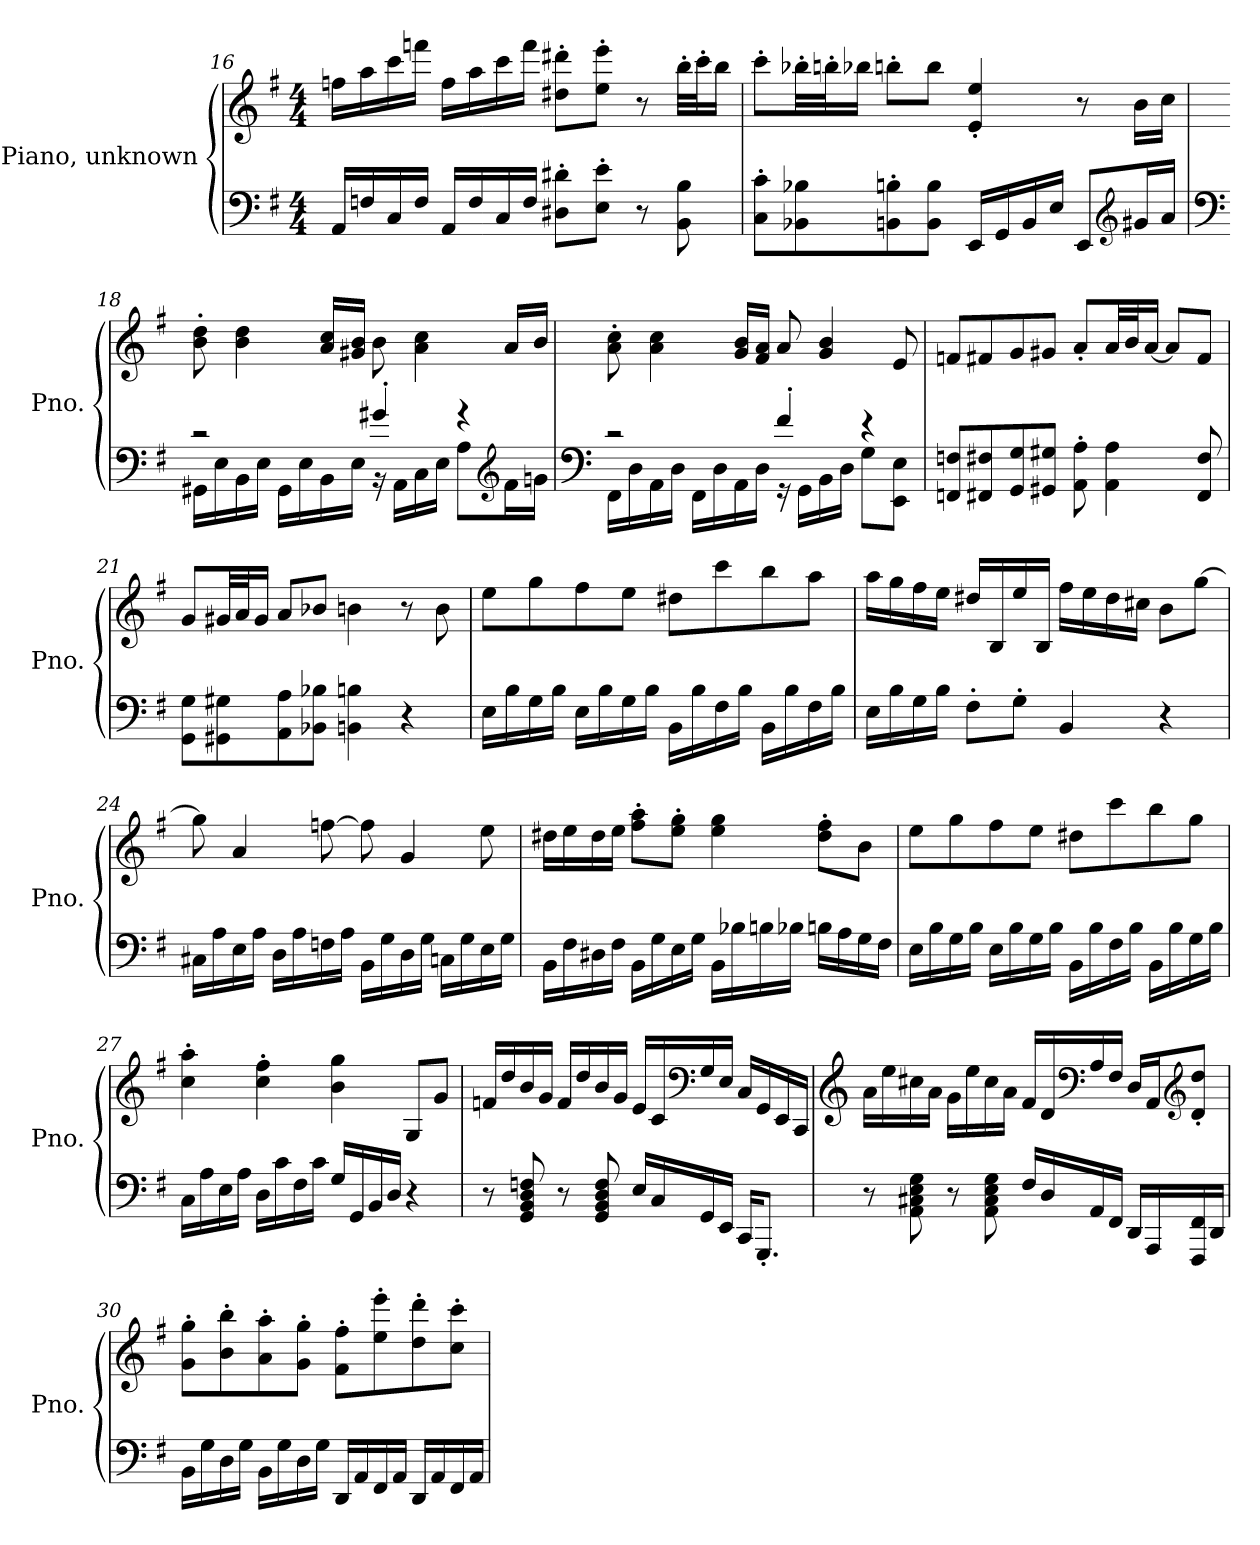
**kern	**kern
*part1	*part1
*staff2	*staff1
*I"Piano, unknown	*
*I'Pno.	*
!!LO:LB:g=z
*clefF4	*clefG2
*k[f#]	*k[f#]
*M4/4	*M4/4
=16	=16
16AA/LL	16ffn\LL
16Fn/	16aa\
16C/	16ccc\
16F/JJ	16fffn\JJ
16AA/LL	16ff\LL
16F/	16aa\
16C/	16ccc\
16F/JJ	16fff\JJ
8D#X\' 8d#X\'L	8dd#X\' 8ddd#X\'L
8E\' 8e\'J	8ee\' 8eee\'J
8r	8r
8BB\ 8B\	32bb'\LLL
.	32ccc'\J
.	16bb\JJ
=17	=17
8C\' 8c\'L	8ccc'\L
8BB-X\ 8B-X\	32bb-X'\LL
.	32bbn'\J
.	16bb-X\JJ
8BBn\' 8Bn\'	8bbn'\L
8BB\ 8B\J	8bb\J
16EE/LL	4e/' 4ee/'
16GG/	.
16BB/	.
16E/JJ	.
8EE/L	8r
*clefG2	*
16g#X/L	16b\LL
16a/JJ	16cc\JJ
!!LO:LB:g=z
=18	=18
*clefF4	*
*^	*
2r	16GG#X\LL	8b\' 8dd\'
.	16E\	.
.	16BB\	4b\ 4dd\
.	16E\JJ	.
.	16GG#\LL	.
.	16E\	.
.	16BB\	16a/ 16cc/LL
.	16E\JJ	16g#X/ 16b/JJ
4g#X'/	16r	8b\
.	16AA\LL	.
.	16C\	4a\ 4cc\
.	16E\JJ	.
4r	8A\L	.
*clefG2	*	*
.	16f#\L	16a/LL
.	16gn\JJ	16b/JJ
=19	=19	=19
*clefF4	*	*
2r	16FF#\LL	8a\' 8cc\'
.	16D\	.
.	16AA\	4a\ 4cc\
.	16D\JJ	.
.	16FF#\LL	.
.	16D\	.
.	16AA\	16g/ 16b/LL
.	16D\JJ	16f#/ 16a/JJ
4f#'/	16r	8a/
.	16GG\LL	.
.	16BB\	4g/ 4b/
.	16D\JJ	.
4r	8G\L	.
.	8EE\ 8E\J	8e/
*v	*v	*
!!LO:LB:g=z
=20	=20
8FFn/ 8Fn/L	8fn/L
8FF#X/ 8F#X/	8f#X/
8GG/ 8G/	8g/
8GG#X/ 8G#X/J	8g#X/J
8AA\' 8A\'	8a'/L
4AA\ 4A\	32a/LL
.	32b/J
.	[16a/JJ
.	8a/L]
8FF#/ 8F#/	8f#/J
=21	=21
8GG\ 8G\L	8g/L
8GG#X\ 8G#X\	32g#X/LL
.	32a/J
.	16g#/JJ
8AA\ 8A\	8a/L
8BB-X\ 8B-X\J	8b-X/J
4BBn\ 4Bn\	4bn\
4r	8r
.	8b\
=22	=22
16E\LL	8ee\L
16B\	.
16G\	8gg\
16B\JJ	.
16E\LL	8ff#\
16B\	.
16G\	8ee\J
16B\JJ	.
16BB\LL	8dd#X\L
16B\	.
16F#\	8ccc\
16B\JJ	.
16BB\LL	8bb\
16B\	.
16F#\	8aa\J
16B\JJ	.
!!LO:LB:g=z
=23	=23
16E\LL	16aa\LL
16B\	16gg\
16G\	16ff#\
16B\JJ	16ee\JJ
8F#'\L	16dd#X/LL
.	16B/
8G'\J	16ee/
.	16B/JJ
4BB/	16ff#\LL
.	16ee\
.	16dd#\
.	16cc#X\JJ
4r	8b\L
.	[8gg\J
=24	=24
16C#X\LL	8gg\]
16A\	.
16E\	4a/
16A\JJ	.
16D\LL	.
16A\	.
16Fn\	[8ffn\
16A\JJ	.
16BB\LL	8ff\]
16G\	.
16D\	4g/
16G\JJ	.
16Cn\LL	.
16G\	.
16E\	8ee\
16G\JJ	.
!!LO:PB:g=z
=25	=25
16BB\LL	16dd#X\LL
16F#\	16ee\
16D#X\	16dd#\
16F#\JJ	16ee\JJ
16BB\LL	8ff#\' 8aa\'L
16G\	.
16E\	8ee\' 8gg\'J
16G\JJ	.
16BB\LL	4ee\ 4gg\
16B-X\	.
16Bn\	.
16B-X\JJ	.
16Bn\LL	8dd#\' 8ff#\'L
16A\	.
16G\	8b\J
16F#\JJ	.
=26	=26
16E\LL	8ee\L
16B\	.
16G\	8gg\
16B\JJ	.
16E\LL	8ff#\
16B\	.
16G\	8ee\J
16B\JJ	.
16BB\LL	8dd#X\L
16B\	.
16F#\	8ccc\
16B\JJ	.
16BB\LL	8bb\
16B\	.
16G\	8gg\J
16B\JJ	.
!!LO:LB:g=z
=27	=27
16C\LL	4cc\' 4aa\'
16A\	.
16E\	.
16A\JJ	.
16D\LL	4cc\' 4ff#\'
16c\	.
16F#\	.
16c\JJ	.
16G/LL	4b\ 4gg\
16GG/	.
16BB/	.
16D/JJ	.
4r	8G/L
.	8g/J
=28	=28
8r	16fn/LL
.	16dd/
8GG/ 8BB/ 8D/ 8Fn/	16b/
.	16g/JJ
8r	16f/LL
.	16dd/
8GG/ 8BB/ 8D/ 8F/	16b/
.	16g/JJ
16E/LL	16e/LL
16C/	16c/
*	*clefF4
16GG/	16G/
16EE/JJ	16E/JJ
16CC/KL	16C/LL
8.GGG'/J	16GG/
.	16EE/
.	16CC/JJ
!!LO:LB:g=z
=29	=29
*	*clefG2
8r	16a\LL
.	16ee\
8AA\ 8C#X\ 8E\ 8G\	16cc#X\
.	16a\JJ
8r	16g\LL
.	16ee\
8AA\ 8C#\ 8E\ 8G\	16cc#\
.	16a\JJ
16F#/LL	16f#/LL
16D/	16d/
*	*clefF4
16AA/	16A/
16FF#/JJ	16F#/JJ
16DD/LL	16D/LL
16AAA/	16AA/J
*	*clefG2
16FFF#/ 16FF#/	8d/' 8dd/'J
16DD/JJ	.
=30	=30
16BB\LL	8g\' 8gg\'L
16G\	.
16D\	8b\' 8bb\'
16G\JJ	.
16BB\LL	8a\' 8aa\'
16G\	.
16D\	8g\' 8gg\'J
16G\JJ	.
16DD/LL	8f#\' 8ff#\'L
16AA/	.
16FF#/	8ee\' 8eee\'
16AA/JJ	.
16DD/LL	8dd\' 8ddd\'
16AA/	.
16FF#/	8cc\' 8ccc\'J
16AA/JJ	.
=	=
*-	*-
